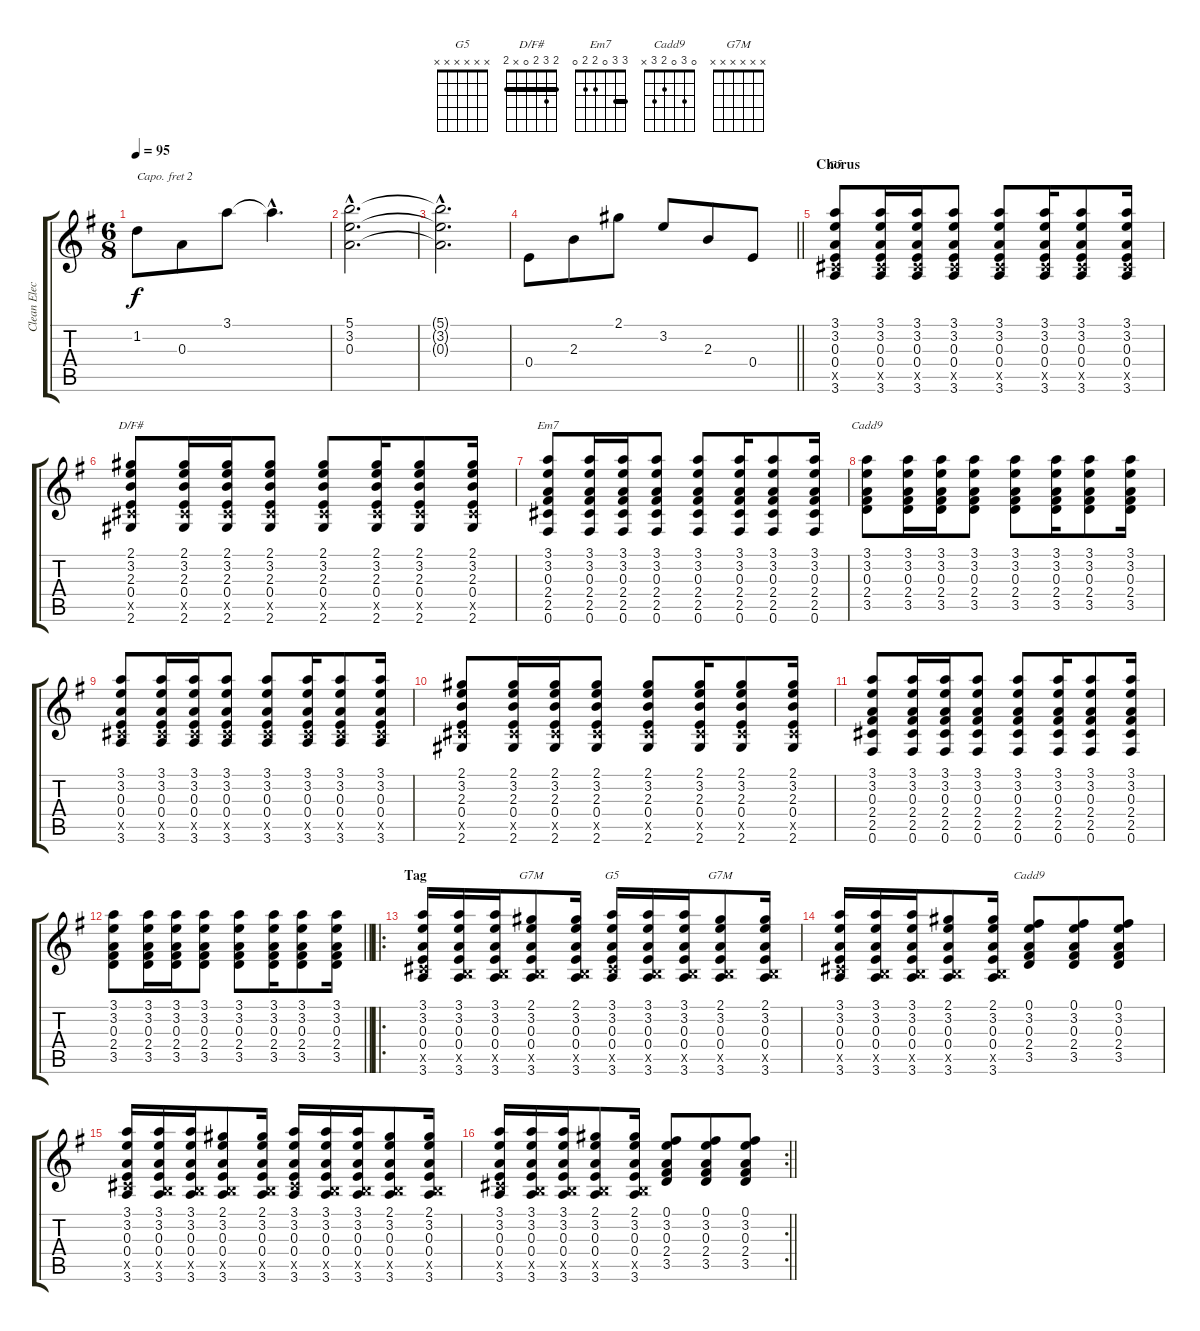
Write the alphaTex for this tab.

\track ("Clean Electric" "Clean Elec") {instrument electricguitarclean}
\staff {score tabs}
\capo 2
\tuning (E4 B3 G3 D3 A2 E2) {hide}
\chord ("G5" 3 3 0 0 x 3) {barre 3}
\chord ("D/F#" 2 3 2 0 x 2) {barre 2}
\chord ("Em7" 3 3 0 2 2 0) {barre 3}
\chord ("Cadd9" 3 3 0 2 3 x) {barre 3}
\chord ("G7M" 2 3 0 0 x 3)
\chord ("G5" x x x x x x)
\chord ("G7M" x x x x x x)
\chord ("Cadd9" 0 3 0 2 3 x)
\ts (6 8)
\tempo 95
\clef g2
\ks g
1.2.8{dy f} 0.3.8 3.1.8 3.1{hac t}.4{d} |
(5.1{hac} 3.2{hac} 0.3{hac}).2{d} |
(5.1{hac t} 3.2{hac t} 0.3{hac t}).2{d} |
\barLineRight lightlight
0.4.8 2.3.8 2.1.8 3.2.8 2.3.8 0.4.8 |
\section ("" "Chorus")
(3.1 3.2 0.3 0.4 2.5{x} 3.6).8{ch "G5"} (3.1 3.2 0.3 0.4 2.5{x} 3.6).16 (3.1 3.2 0.3 0.4 2.5{x} 3.6).16 (3.1 3.2 0.3 0.4 2.5{x} 3.6).8 (3.1 3.2 0.3 0.4 2.5{x} 3.6).8 (3.1 3.2 0.3 0.4 2.5{x} 3.6).16 (3.1 3.2 0.3 0.4 2.5{x} 3.6).8 (3.1 3.2 0.3 0.4 2.5{x} 3.6).16 |
(2.1 3.2 2.3 0.4 2.5{x} 2.6).8{ch "D/F#"} (2.1 3.2 2.3 0.4 2.5{x} 2.6).16 (2.1 3.2 2.3 0.4 2.5{x} 2.6).16 (2.1 3.2 2.3 0.4 2.5{x} 2.6).8 (2.1 3.2 2.3 0.4 2.5{x} 2.6).8 (2.1 3.2 2.3 0.4 2.5{x} 2.6).16 (2.1 3.2 2.3 0.4 2.5{x} 2.6).8 (2.1 3.2 2.3 0.4 2.5{x} 2.6).16 |
(3.1 3.2 0.3 2.4 2.5 0.6).8{ch "Em7"} (3.1 3.2 0.3 2.4 2.5 0.6).16 (3.1 3.2 0.3 2.4 2.5 0.6).16 (3.1 3.2 0.3 2.4 2.5 0.6).8 (3.1 3.2 0.3 2.4 2.5 0.6).8 (3.1 3.2 0.3 2.4 2.5 0.6).16 (3.1 3.2 0.3 2.4 2.5 0.6).8 (3.1 3.2 0.3 2.4 2.5 0.6).16 |
(3.1 3.2 0.3 2.4 3.5).8{ch "Cadd9"} (3.1 3.2 0.3 2.4 3.5).16 (3.1 3.2 0.3 2.4 3.5).16 (3.1 3.2 0.3 2.4 3.5).8 (3.1 3.2 0.3 2.4 3.5).8 (3.1 3.2 0.3 2.4 3.5).16 (3.1 3.2 0.3 2.4 3.5).8 (3.1 3.2 0.3 2.4 3.5).16 |
(3.1 3.2 0.3 0.4 2.5{x} 3.6).8 (3.1 3.2 0.3 0.4 2.5{x} 3.6).16 (3.1 3.2 0.3 0.4 2.5{x} 3.6).16 (3.1 3.2 0.3 0.4 2.5{x} 3.6).8 (3.1 3.2 0.3 0.4 2.5{x} 3.6).8 (3.1 3.2 0.3 0.4 2.5{x} 3.6).16 (3.1 3.2 0.3 0.4 2.5{x} 3.6).8 (3.1 3.2 0.3 0.4 2.5{x} 3.6).16 |
(2.1 3.2 2.3 0.4 2.5{x} 2.6).8 (2.1 3.2 2.3 0.4 2.5{x} 2.6).16 (2.1 3.2 2.3 0.4 2.5{x} 2.6).16 (2.1 3.2 2.3 0.4 2.5{x} 2.6).8 (2.1 3.2 2.3 0.4 2.5{x} 2.6).8 (2.1 3.2 2.3 0.4 2.5{x} 2.6).16 (2.1 3.2 2.3 0.4 2.5{x} 2.6).8 (2.1 3.2 2.3 0.4 2.5{x} 2.6).16 |
(3.1 3.2 0.3 2.4 2.5 0.6).8 (3.1 3.2 0.3 2.4 2.5 0.6).16 (3.1 3.2 0.3 2.4 2.5 0.6).16 (3.1 3.2 0.3 2.4 2.5 0.6).8 (3.1 3.2 0.3 2.4 2.5 0.6).8 (3.1 3.2 0.3 2.4 2.5 0.6).16 (3.1 3.2 0.3 2.4 2.5 0.6).8 (3.1 3.2 0.3 2.4 2.5 0.6).16 |
\barLineRight lightlight
(3.1 3.2 0.3 2.4 3.5).8 (3.1 3.2 0.3 2.4 3.5).16 (3.1 3.2 0.3 2.4 3.5).16 (3.1 3.2 0.3 2.4 3.5).8 (3.1 3.2 0.3 2.4 3.5).8 (3.1 3.2 0.3 2.4 3.5).16 (3.1 3.2 0.3 2.4 3.5).8 (3.1 3.2 0.3 2.4 3.5).16 |
\ro
\section ("" "Tag")
(3.1 3.2 0.3 0.4 2.5{x} 3.6).16 (3.1 3.2 0.3 0.4 0.5{x} 3.6).16 (3.1 3.2 0.3 0.4 0.5{x} 3.6).16 (2.1 3.2 0.3 0.4 0.5{x} 3.6).8{ch "G7M"} (2.1 3.2 0.3 0.4 0.5{x} 3.6).16 (3.1 3.2 0.3 0.4 2.5{x} 3.6).16{ch "G5"} (3.1 3.2 0.3 0.4 0.5{x} 3.6).16 (3.1 3.2 0.3 0.4 0.5{x} 3.6).16 (2.1 3.2 0.3 0.4 0.5{x} 3.6).8{ch "G7M"} (2.1 3.2 0.3 0.4 0.5{x} 3.6).16 |
(3.1 3.2 0.3 0.4 2.5{x} 3.6).16 (3.1 3.2 0.3 0.4 0.5{x} 3.6).16 (3.1 3.2 0.3 0.4 0.5{x} 3.6).16 (2.1 3.2 0.3 0.4 0.5{x} 3.6).8 (2.1 3.2 0.3 0.4 0.5{x} 3.6).16 (0.1 3.2 0.3 2.4 3.5).8{ch "Cadd9"} (0.1 3.2 0.3 2.4 3.5).8 (0.1 3.2 0.3 2.4 3.5).8 |
(3.1 3.2 0.3 0.4 2.5{x} 3.6).16 (3.1 3.2 0.3 0.4 0.5{x} 3.6).16 (3.1 3.2 0.3 0.4 0.5{x} 3.6).16 (2.1 3.2 0.3 0.4 0.5{x} 3.6).8 (2.1 3.2 0.3 0.4 0.5{x} 3.6).16 (3.1 3.2 0.3 0.4 2.5{x} 3.6).16 (3.1 3.2 0.3 0.4 0.5{x} 3.6).16 (3.1 3.2 0.3 0.4 0.5{x} 3.6).16 (2.1 3.2 0.3 0.4 0.5{x} 3.6).8 (2.1 3.2 0.3 0.4 0.5{x} 3.6).16 |
\rc 2
\barLineRight lightlight
(3.1 3.2 0.3 0.4 2.5{x} 3.6).16 (3.1 3.2 0.3 0.4 0.5{x} 3.6).16 (3.1 3.2 0.3 0.4 0.5{x} 3.6).16 (2.1 3.2 0.3 0.4 0.5{x} 3.6).8 (2.1 3.2 0.3 0.4 0.5{x} 3.6).16 (0.1 3.2 0.3 2.4 3.5).8 (0.1 3.2 0.3 2.4 3.5).8 (0.1 3.2 0.3 2.4 3.5).8
